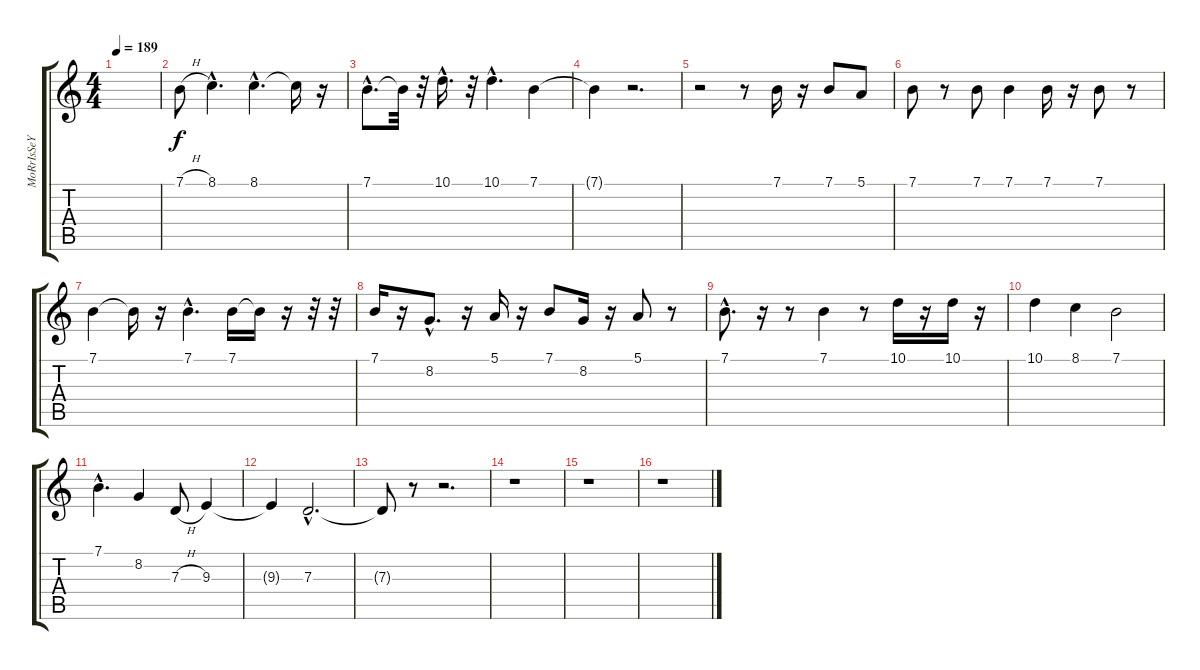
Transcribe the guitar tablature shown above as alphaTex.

\track ("MoRrIsSeY" "MoRrIsSeY") {instrument flute}
\staff {score tabs}
\tuning (E4 B3 G3 D3 A2 E2) {hide}
\ts (4 4)
\tempo 189
\clef g2
\ks c
|
7.1{h}.8 8.1{hac}.4{d} 8.1{hac}.4{d} 8.1{t}.16 r.16 |
7.1{hac}.8{d} 7.1{t}.32 r.32 10.1{hac}.16{d} r.32 10.1{hac}.4{d} 7.1.4 |
7.1{t}.4 r.2{d} |
r.2 r.8 7.1.16 r.16 7.1.8 5.1.8 |
7.1.8 r.8 7.1.8 7.1.4 7.1.16 r.16 7.1.8 r.8 |
7.1.4 7.1{t}.16 r.16 7.1{hac}.4{d} 7.1.16 7.1{t}.16 r.16 r.32 r.32 |
7.1.16 r.16 8.2{hac}.8{d} r.16 5.1.16 r.16 7.1.8 8.2.16 r.16 5.1.8 r.8 |
7.1{hac}.8{d} r.16 r.8 7.1.4 r.8 10.1.16 r.16 10.1.16 r.16 |
10.1.4 8.1.4 7.1.2 |
7.1{hac}.4{d} 8.2.4 7.3{h}.8{volume 14} 9.3.4{volume 13} |
9.3{t}.4 7.3{hac}.2{d volume 13} |
7.3{t}.8 r.8 r.2{d} |
r.1 |
r.1 |
r.1
